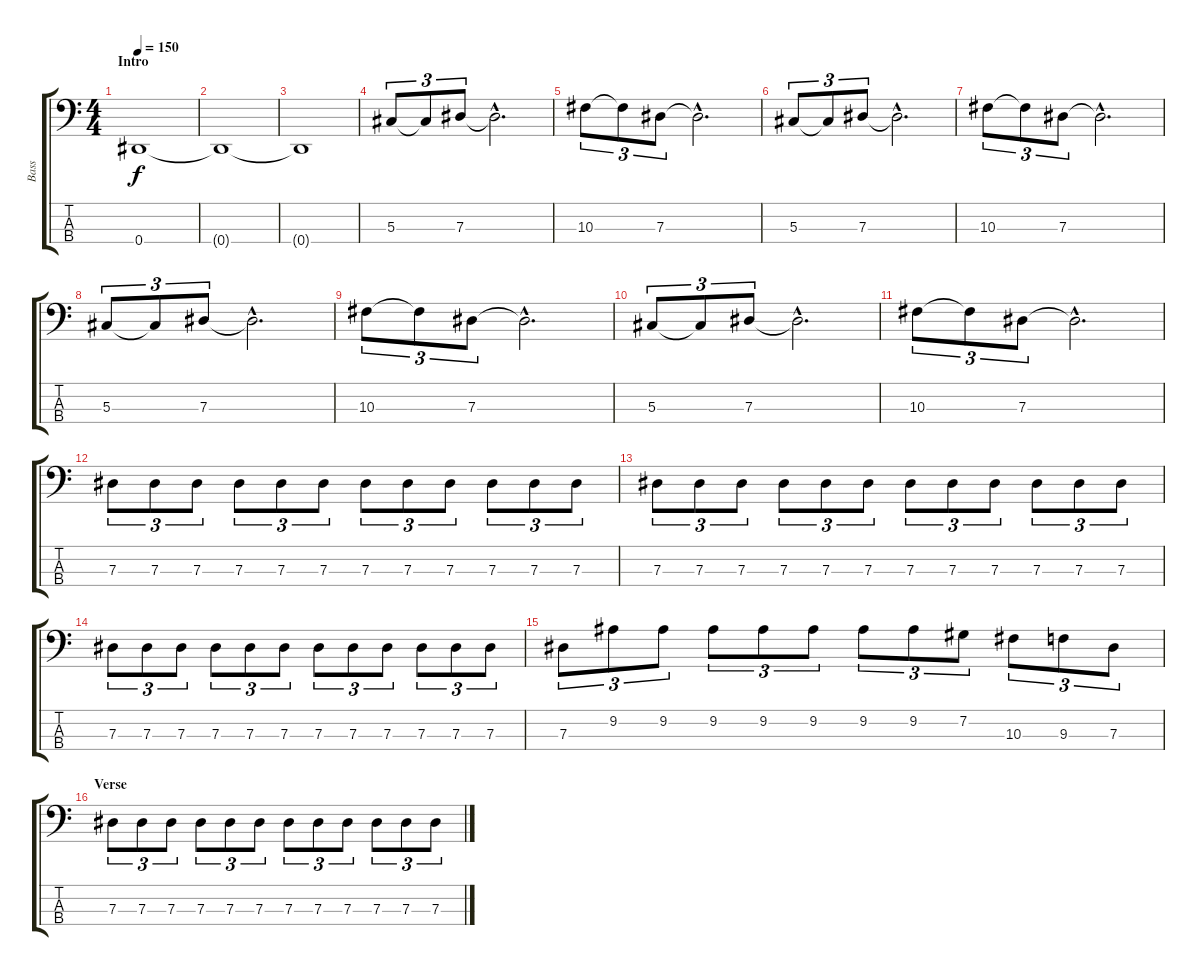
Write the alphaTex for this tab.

\track ("Bass" "Bass") {instrument electricbassfinger}
\staff {score tabs}
\tuning (Gb2 Db2 Ab1 Eb1) {hide}
\ts (4 4)
\section ("" "Intro")
\tempo 150
\clef f4
\ks c
0.4.1{dy f instrument electricbassfinger} |
0.4{t}.1 |
0.4{t}.1 |
5.3.8{tu (3 2)} 5.3{t}.8{tu (3 2)} 7.3.8{tu (3 2)} 7.3{hac t}.2{d} |
10.3.8{tu (3 2)} 10.3{t}.8{tu (3 2)} 7.3.8{tu (3 2)} 7.3{hac t}.2{d} |
5.3.8{tu (3 2)} 5.3{t}.8{tu (3 2)} 7.3.8{tu (3 2)} 7.3{hac t}.2{d} |
10.3.8{tu (3 2)} 10.3{t}.8{tu (3 2)} 7.3.8{tu (3 2)} 7.3{hac t}.2{d} |
5.3.8{tu (3 2)} 5.3{t}.8{tu (3 2)} 7.3.8{tu (3 2)} 7.3{hac t}.2{d} |
10.3.8{tu (3 2)} 10.3{t}.8{tu (3 2)} 7.3.8{tu (3 2)} 7.3{hac t}.2{d} |
5.3.8{tu (3 2)} 5.3{t}.8{tu (3 2)} 7.3.8{tu (3 2)} 7.3{hac t}.2{d} |
10.3.8{tu (3 2)} 10.3{t}.8{tu (3 2)} 7.3.8{tu (3 2)} 7.3{hac t}.2{d} |
7.3.8{tu (3 2)} 7.3.8{tu (3 2)} 7.3.8{tu (3 2)} 7.3.8{tu (3 2)} 7.3.8{tu (3 2)} 7.3.8{tu (3 2)} 7.3.8{tu (3 2)} 7.3.8{tu (3 2)} 7.3.8{tu (3 2)} 7.3.8{tu (3 2)} 7.3.8{tu (3 2)} 7.3.8{tu (3 2)} |
7.3.8{tu (3 2)} 7.3.8{tu (3 2)} 7.3.8{tu (3 2)} 7.3.8{tu (3 2)} 7.3.8{tu (3 2)} 7.3.8{tu (3 2)} 7.3.8{tu (3 2)} 7.3.8{tu (3 2)} 7.3.8{tu (3 2)} 7.3.8{tu (3 2)} 7.3.8{tu (3 2)} 7.3.8{tu (3 2)} |
7.3.8{tu (3 2)} 7.3.8{tu (3 2)} 7.3.8{tu (3 2)} 7.3.8{tu (3 2)} 7.3.8{tu (3 2)} 7.3.8{tu (3 2)} 7.3.8{tu (3 2)} 7.3.8{tu (3 2)} 7.3.8{tu (3 2)} 7.3.8{tu (3 2)} 7.3.8{tu (3 2)} 7.3.8{tu (3 2)} |
7.3.8{tu (3 2)} 9.2.8{tu (3 2)} 9.2.8{tu (3 2)} 9.2.8{tu (3 2)} 9.2.8{tu (3 2)} 9.2.8{tu (3 2)} 9.2.8{tu (3 2)} 9.2.8{tu (3 2)} 7.2.8{tu (3 2)} 10.3.8{tu (3 2)} 9.3.8{tu (3 2)} 7.3.8{tu (3 2)} |
\section ("" "Verse")
7.3.8{tu (3 2)} 7.3.8{tu (3 2)} 7.3.8{tu (3 2)} 7.3.8{tu (3 2)} 7.3.8{tu (3 2)} 7.3.8{tu (3 2)} 7.3.8{tu (3 2)} 7.3.8{tu (3 2)} 7.3.8{tu (3 2)} 7.3.8{tu (3 2)} 7.3.8{tu (3 2)} 7.3.8{tu (3 2)}
